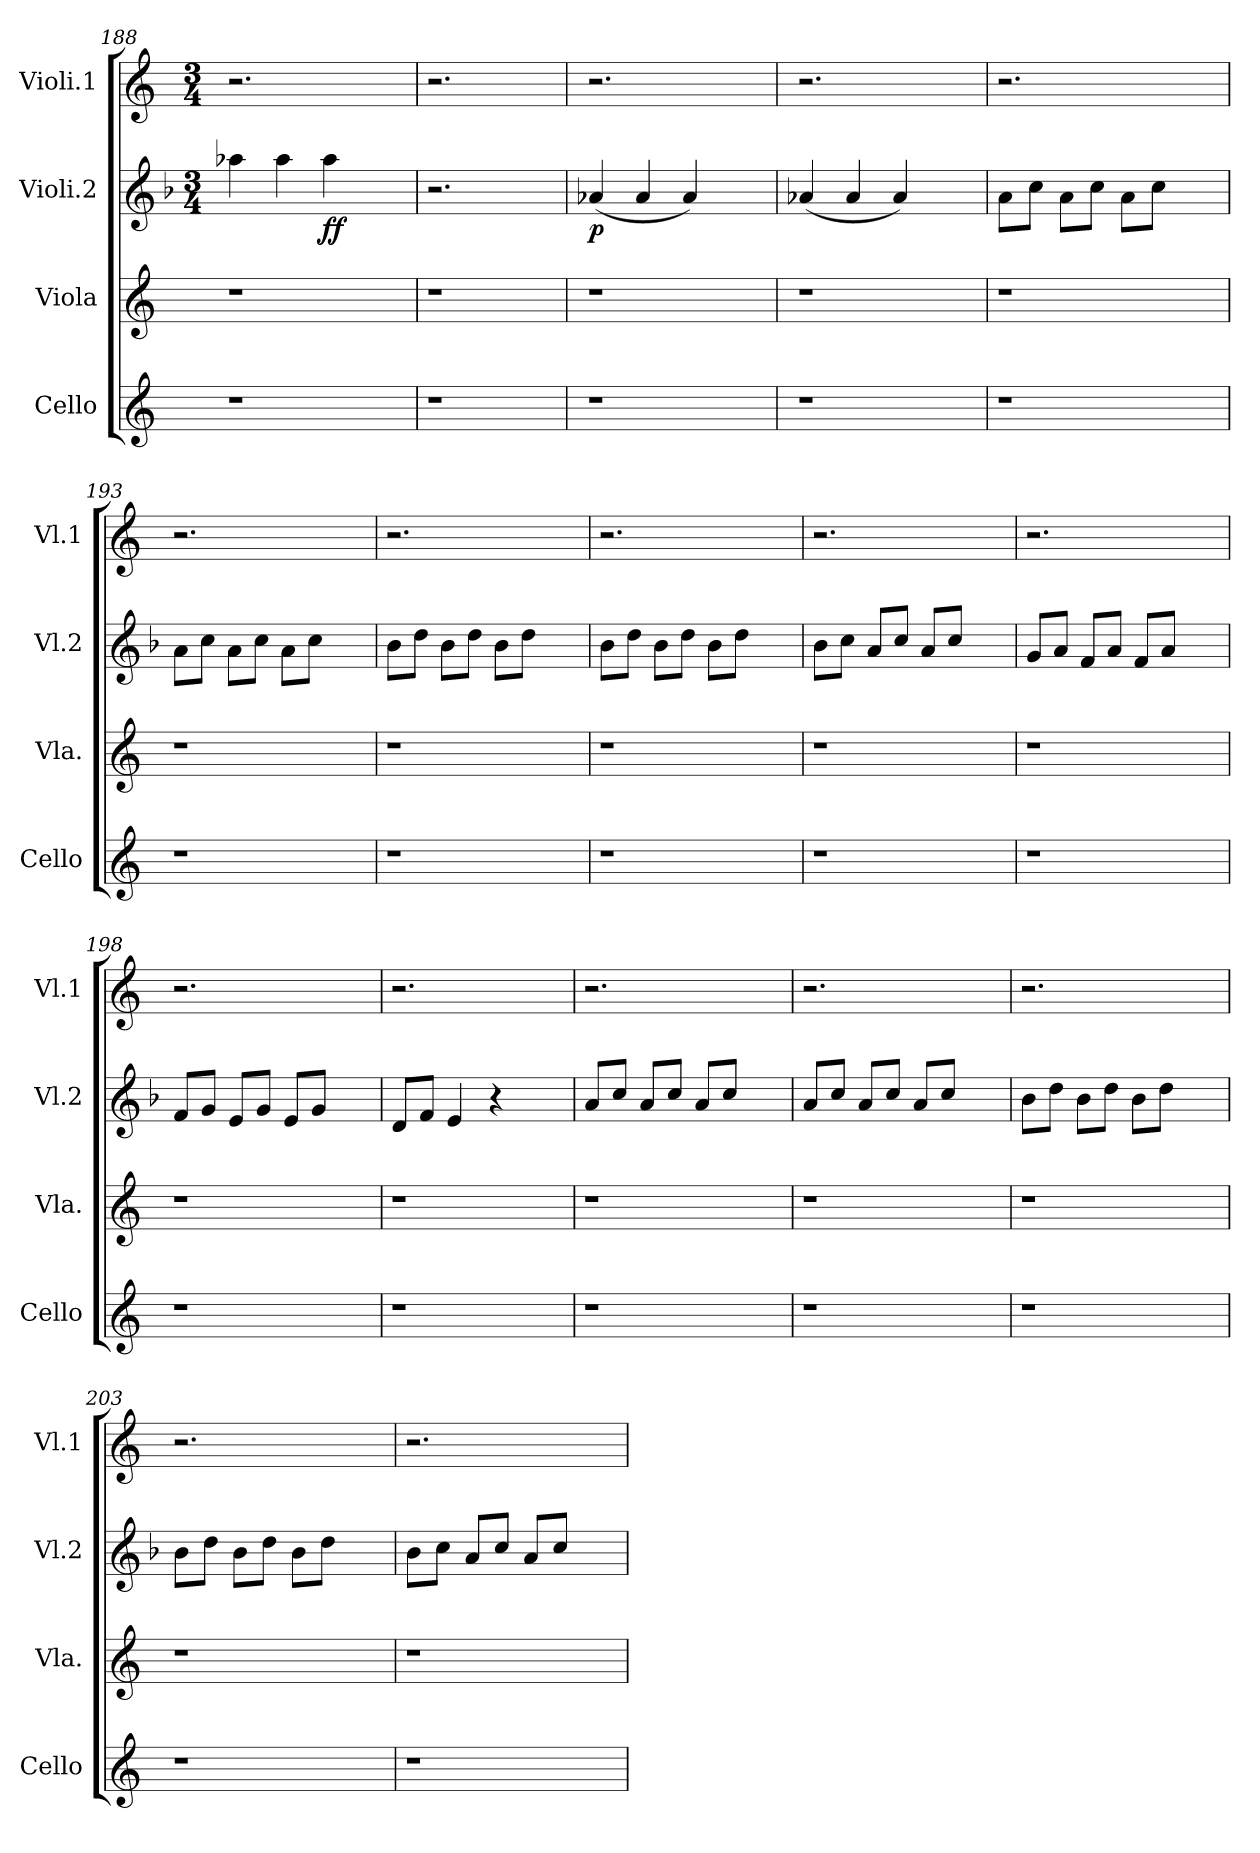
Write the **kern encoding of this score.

**kern	**kern	**kern	**dynam	**kern
*part4	*part3	*part2	*part2	*part1
*staff4	*staff3	*staff2	*staff2	*staff1
*I"Cello	*I"Viola	*I"Violi.2	*	*I"Violi.1
*I'Cello	*I'Vla.	*I'Vl.2	*	*I'Vl.1
*clefG2	*clefG2	*clefG2	*	*clefG2
*k[]	*k[]	*k[b-]	*	*k[]
*	*	*M3/4	*	*M3/4
=188	=188	=188	=188	=188
1r	1r	4aa-X\	.	2.r
.	.	4aa-\	.	.
!	!	!	!LO:DY:b	!
.	.	4aa-\	ff	.
.	.	4ryy	.	4ryy
=189	=189	=189	=189	=189
1r	1r	2.r	.	2.r
.	.	4ryy	.	4ryy
=190	=190	=190	=190	=190
!	!	!	!LO:DY:b	!
1r	1r	(4a-X/	p	2.r
.	.	4a-/	.	.
.	.	4a-/)	.	.
.	.	4ryy	.	4ryy
=191	=191	=191	=191	=191
1r	1r	(4a-X/	.	2.r
.	.	4a-/	.	.
.	.	4a-/)	.	.
.	.	4ryy	.	4ryy
=192	=192	=192	=192	=192
1r	1r	8a\L	.	2.r
.	.	8cc\J	.	.
.	.	8a\L	.	.
.	.	8cc\J	.	.
.	.	8a\L	.	.
.	.	8cc\J	.	.
.	.	4ryy	.	4ryy
!!LO:PB:g=z
=193	=193	=193	=193	=193
1r	1r	8a\L	.	2.r
.	.	8cc\J	.	.
.	.	8a\L	.	.
.	.	8cc\J	.	.
.	.	8a\L	.	.
.	.	8cc\J	.	.
.	.	4ryy	.	4ryy
=194	=194	=194	=194	=194
1r	1r	8b-\L	.	2.r
.	.	8dd\J	.	.
.	.	8b-\L	.	.
.	.	8dd\J	.	.
.	.	8b-\L	.	.
.	.	8dd\J	.	.
.	.	4ryy	.	4ryy
=195	=195	=195	=195	=195
1r	1r	8b-\L	.	2.r
.	.	8dd\J	.	.
.	.	8b-\L	.	.
.	.	8dd\J	.	.
.	.	8b-\L	.	.
.	.	8dd\J	.	.
.	.	4ryy	.	4ryy
=196	=196	=196	=196	=196
1r	1r	8b-\L	.	2.r
.	.	8cc\J	.	.
.	.	8a/L	.	.
.	.	8cc/J	.	.
.	.	8a/L	.	.
.	.	8cc/J	.	.
.	.	4ryy	.	4ryy
!!LO:LB:g=z
=197	=197	=197	=197	=197
1r	1r	8g/L	.	2.r
.	.	8a/J	.	.
.	.	8f/L	.	.
.	.	8a/J	.	.
.	.	8f/L	.	.
.	.	8a/J	.	.
.	.	4ryy	.	4ryy
!!LO:LB:g=z
=198	=198	=198	=198	=198
1r	1r	8f/L	.	2.r
.	.	8g/J	.	.
.	.	8e/L	.	.
.	.	8g/J	.	.
.	.	8e/L	.	.
.	.	8g/J	.	.
.	.	4ryy	.	4ryy
=199	=199	=199	=199	=199
1r	1r	8d/L	.	2.r
.	.	8f/J	.	.
.	.	4e/	.	.
.	.	4r	.	.
.	.	4ryy	.	4ryy
=200	=200	=200	=200	=200
1r	1r	8a/L	.	2.r
.	.	8cc/J	.	.
.	.	8a/L	.	.
.	.	8cc/J	.	.
.	.	8a/L	.	.
.	.	8cc/J	.	.
.	.	4ryy	.	4ryy
=201	=201	=201	=201	=201
1r	1r	8a/L	.	2.r
.	.	8cc/J	.	.
.	.	8a/L	.	.
.	.	8cc/J	.	.
.	.	8a/L	.	.
.	.	8cc/J	.	.
.	.	4ryy	.	4ryy
!!LO:LB:g=z
=202	=202	=202	=202	=202
1r	1r	8b-\L	.	2.r
.	.	8dd\J	.	.
.	.	8b-\L	.	.
.	.	8dd\J	.	.
.	.	8b-\L	.	.
.	.	8dd\J	.	.
.	.	4ryy	.	4ryy
=203	=203	=203	=203	=203
1r	1r	8b-\L	.	2.r
.	.	8dd\J	.	.
.	.	8b-\L	.	.
.	.	8dd\J	.	.
.	.	8b-\L	.	.
.	.	8dd\J	.	.
.	.	4ryy	.	4ryy
!!LO:PB:g=z
=204	=204	=204	=204	=204
1r	1r	8b-\L	.	2.r
.	.	8cc\J	.	.
.	.	8a/L	.	.
.	.	8cc/J	.	.
.	.	8a/L	.	.
.	.	8cc/J	.	.
.	.	4ryy	.	4ryy
=	=	=	=	=
*-	*-	*-	*-	*-
